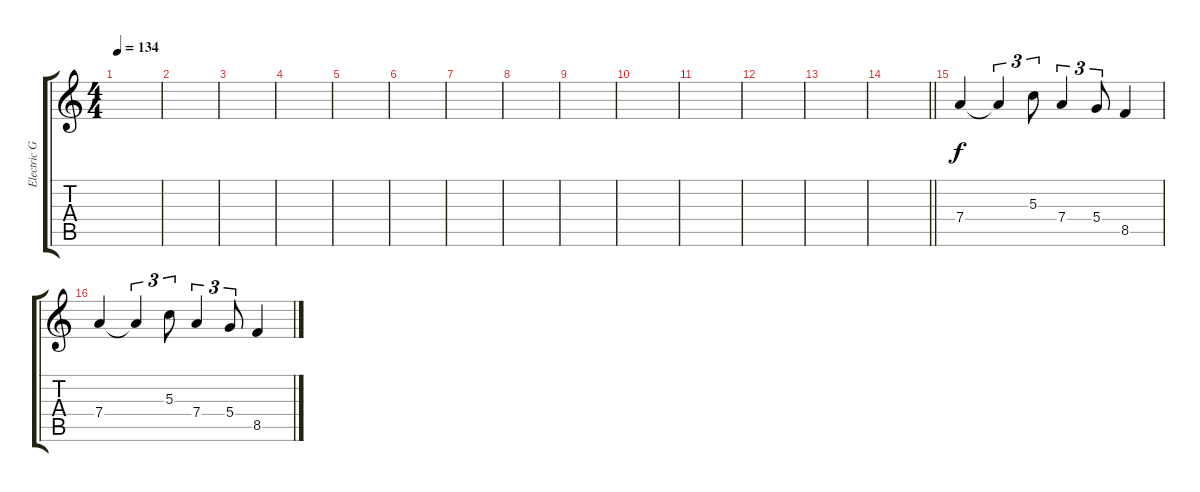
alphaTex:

\track ("Electric Guitar 2" "Electric G") {instrument electricguitarmuted}
\staff {score tabs}
\tuning (E4 B3 G3 D3 A2 E2) {hide}
\ts (4 4)
\tempo 134
\clef g2
\ks c
|
|
|
|
|
|
|
|
|
|
|
|
|
\barLineRight lightlight
|
7.4.4 7.4{t}.4{tu (3 2)} 5.3.8{tu (3 2)} 7.4.4{tu (3 2)} 5.4.8{tu (3 2)} 8.5.4 |
7.4.4 7.4{t}.4{tu (3 2)} 5.3.8{tu (3 2)} 7.4.4{tu (3 2)} 5.4.8{tu (3 2)} 8.5.4
